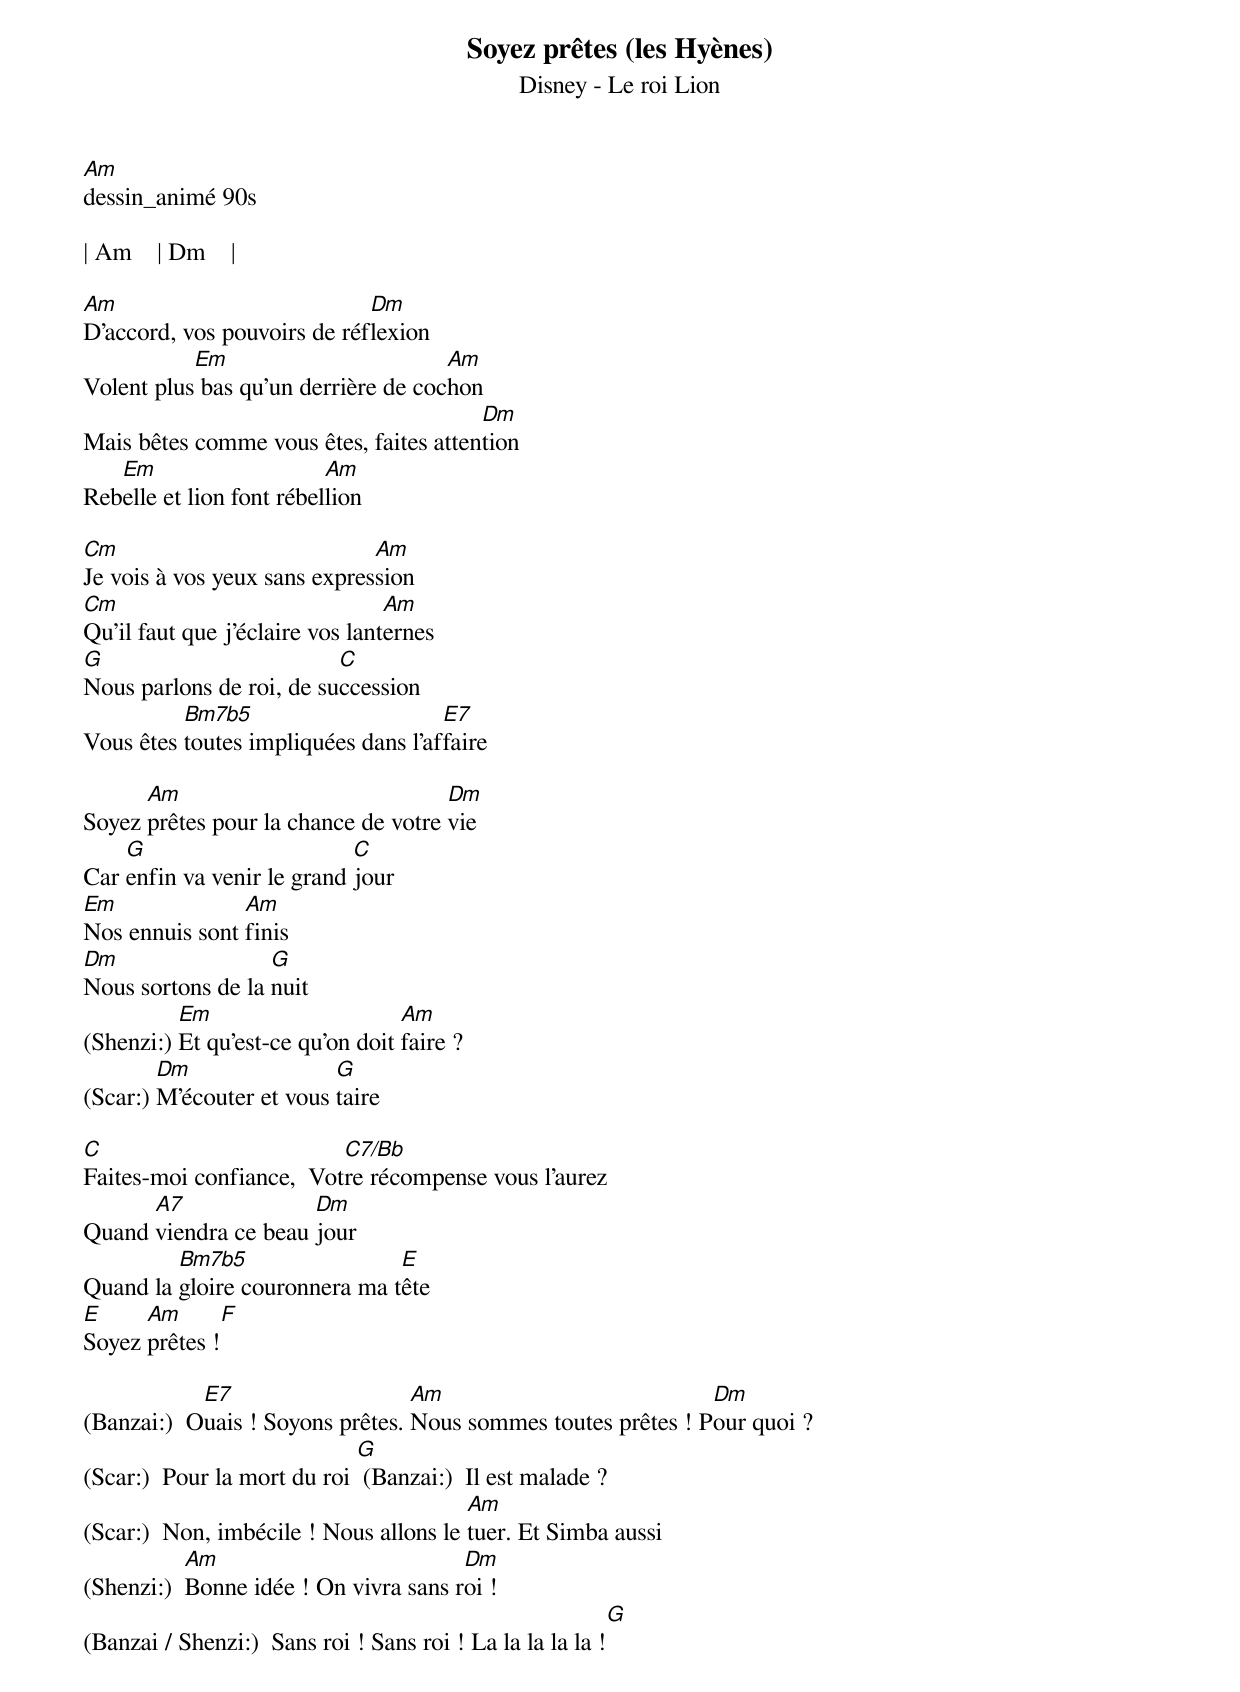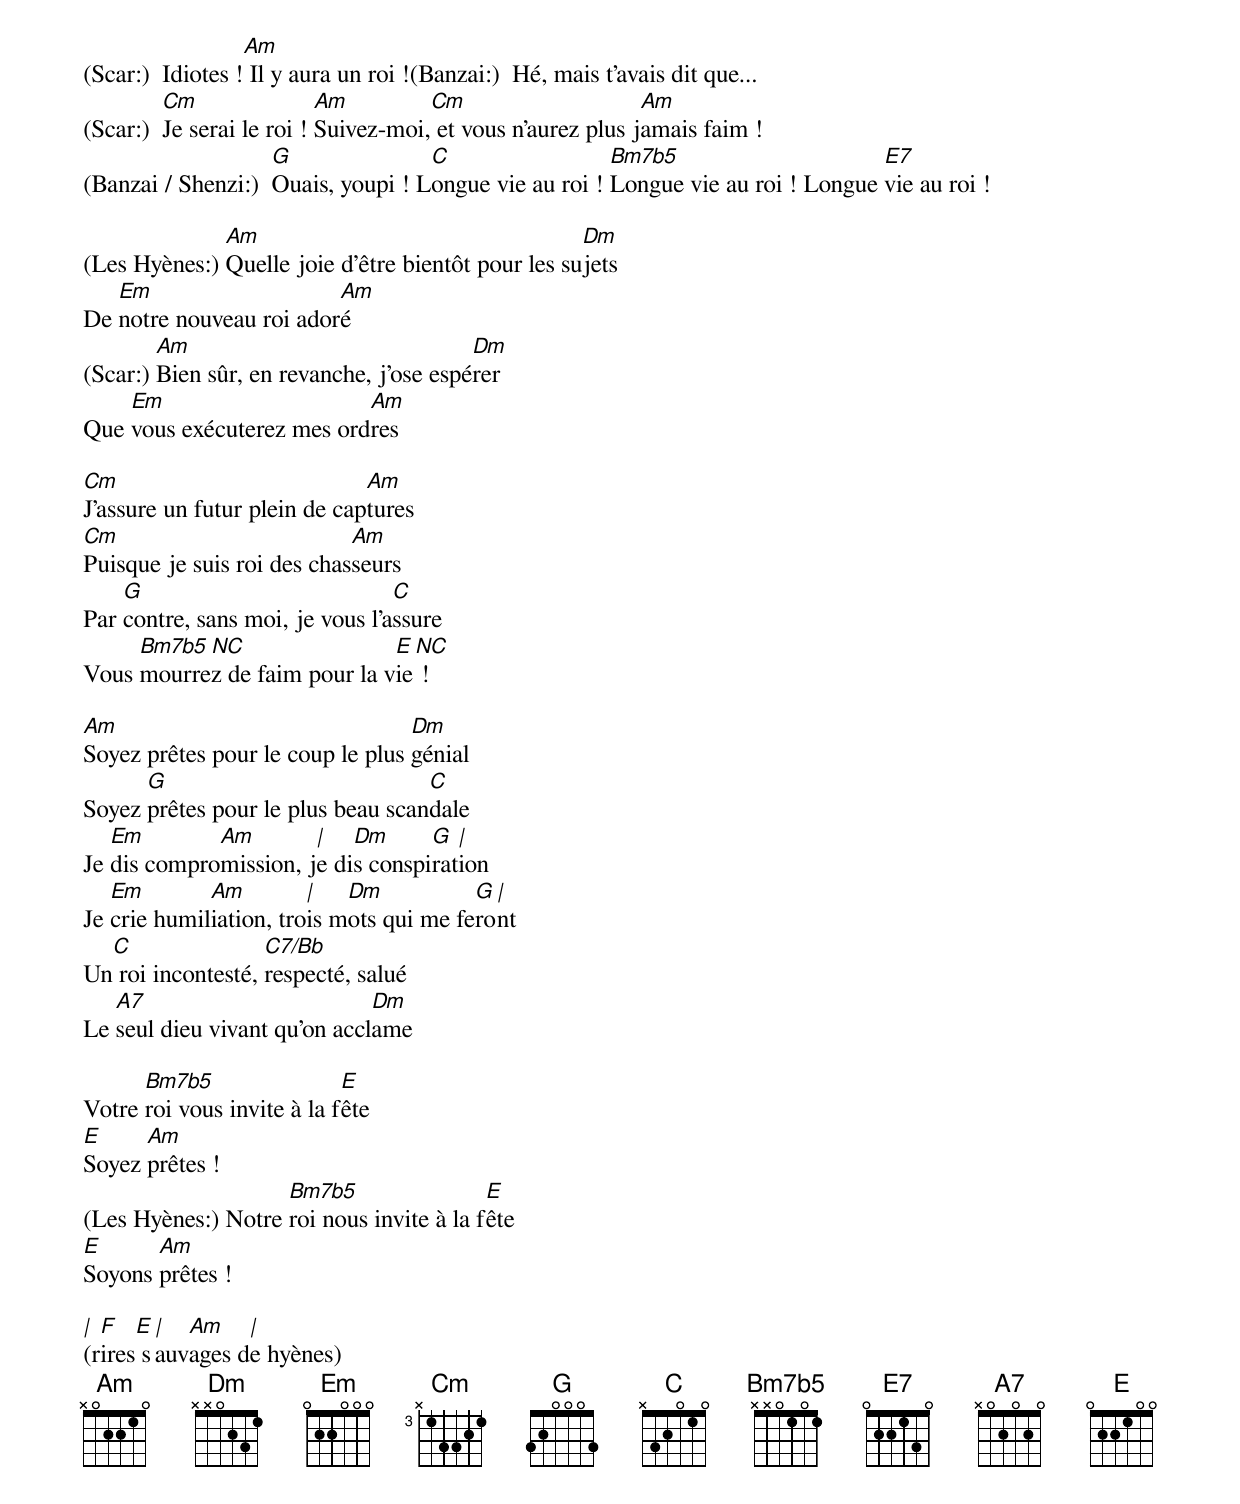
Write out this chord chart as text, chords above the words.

Soyez prêtes (les Hyènes)
Disney - Le roi Lion
Am
dessin_animé 90s

| Am    | Dm    |

Am                           Dm
D'accord, vos pouvoirs de réflexion
           Em                        Am
Volent plus bas qu'un derrière de cochon
                                        Dm
Mais bêtes comme vous êtes, faites attention
   Em                     Am
Rebelle et lion font rébellion

Cm                            Am
Je vois à vos yeux sans expression
Cm                               Am
Qu'il faut que j'éclaire vos lanternes
G                         C
Nous parlons de roi, de succession
          Bm7b5                      E7
Vous êtes toutes impliquées dans l'affaire

      Am                             Dm
Soyez prêtes pour la chance de votre vie
    G                       C
Car enfin va venir le grand jour
Em              Am
Nos ennuis sont finis
Dm                 G
Nous sortons de la nuit
          Em                      Am
(Shenzi:) Et qu'est-ce qu'on doit faire ?
        Dm                G
(Scar:) M'écouter et vous taire

C                         C7/Bb
Faites-moi confiance,  Votre récompense vous l'aurez
      A7              Dm
Quand viendra ce beau jour
         Bm7b5                 E
Quand la gloire couronnera ma tête
E     Am        F
Soyez prêtes !

            E7                    Am                           Dm
(Banzai:)  Ouais ! Soyons prêtes. Nous sommes toutes prêtes ! Pour quoi ?
                             G
(Scar:)  Pour la mort du roi  (Banzai:)  Il est malade ?
                                        Am
(Scar:)  Non, imbécile ! Nous allons le tuer. Et Simba aussi
           Am                          Dm
(Shenzi:)  Bonne idée ! On vivra sans roi !
                                                          G
(Banzai / Shenzi:)  Sans roi ! Sans roi ! La la la la la !
                  Am
(Scar:)  Idiotes ! Il y aura un roi !(Banzai:)  Hé, mais t'avais dit que...
         Cm                Am         Cm                     Am
(Scar:)  Je serai le roi ! Suivez-moi, et vous n'aurez plus jamais faim !
                    G               C                  Bm7b5                      E7
(Banzai / Shenzi:)  Ouais, youpi ! Longue vie au roi ! Longue vie au roi ! Longue vie au roi !

              Am                                    Dm
(Les Hyènes:) Quelle joie d'être bientôt pour les sujets
   Em                    Am
De notre nouveau roi adoré
        Am                               Dm
(Scar:) Bien sûr, en revanche, j'ose espérer
    Em                     Am
Que vous exécuterez mes ordres

Cm                            Am
J'assure un futur plein de captures
Cm                          Am
Puisque je suis roi des chasseurs
    G                            C
Par contre, sans moi, je vous l'assure
     Bm7b5 (NC)               E (NC)
Vous mourrez de faim pour la vie !

Am                                Dm
Soyez prêtes pour le coup le plus génial
      G                            C
Soyez prêtes pour le plus beau scandale
   Em        Am        |   Dm      G  |
Je dis compromission, je dis conspiration
   Em        Am         |   Dm           G |
Je crie humiliation, trois mots qui me feront
  C                C7/Bb
Un roi incontesté, respecté, salué
   A7                         Dm
Le seul dieu vivant qu'on acclame

      Bm7b5                 E
Votre roi vous invite à la fête
E     Am
Soyez prêtes !
                    Bm7b5                 E
(Les Hyènes:) Notre roi nous invite à la fête
E      Am
Soyons prêtes !

| F   E |  Am    |
(rires sauvages de hyènes)
